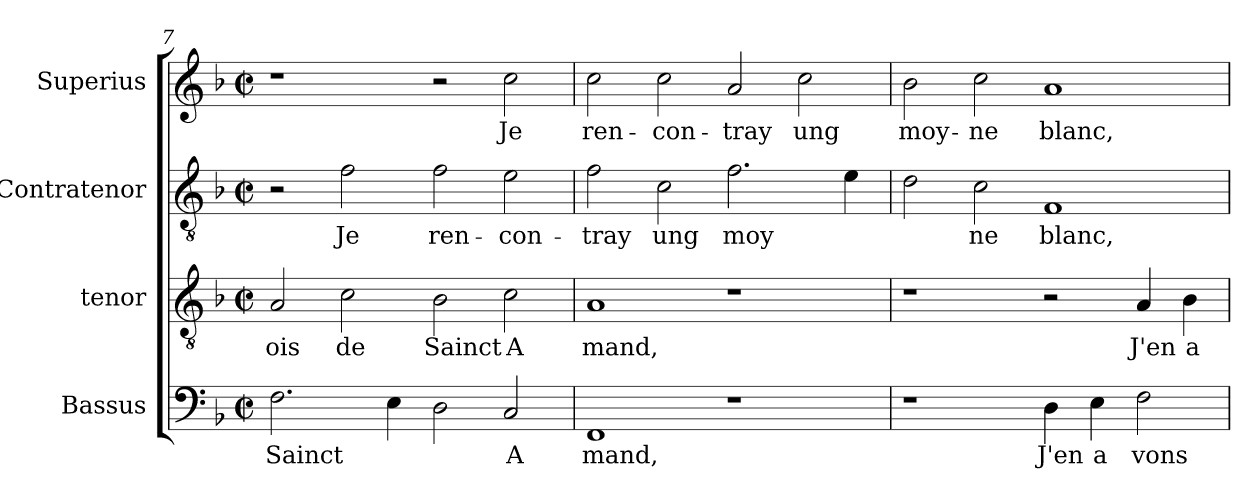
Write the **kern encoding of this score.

**kern	**text	**kern	**text	**kern	**text	**kern	**text
*part4	*part4	*part3	*part3	*part2	*part2	*part1	*part1
*staff4	*staff4	*staff3	*staff3	*staff2	*staff2	*staff1	*staff1
*I"Bassus	*	*I"tenor	*	*I"Contratenor	*	*I"Superius	*
*clefF4	*	*clefGv2	*	*clefGv2	*	*clefG2	*
*k[b-]	*	*k[b-]	*	*k[b-]	*	*k[b-]	*
*F:	*	*F:	*	*F:	*	*F:	*
*M2/2	*	*M2/2	*	*M2/2	*	*M2/2	*
*met(c|)	*	*met(c|)	*	*met(c|)	*	*met(c|)	*
=7	=7	=7	=7	=7	=7	=7	=7
!	!LO:LY:b:cj	!	!LO:LY:b:cj	!	!	!	!
2.F\	Sainct	2A/	ois	2r	.	1r	.
!	!	!	!LO:LY:b:cj	!	!LO:LY:b:cj	!	!
.	.	2c\	de	2f\	Je	.	.
!	!LO:LY:b:cj	!	!	!	!	!	!
4E\	.	.	.	.	.	.	.
!	!LO:LY:b:cj	!	!LO:LY:b:cj	!	!LO:LY:b:cj	!	!
2D\	.	2B-\	Sainct	2f\	ren-	2r	.
!	!LO:LY:b:cj	!	!LO:LY:b:cj	!	!LO:LY:b:cj	!	!LO:LY:b:cj
2C/	A	2c\	A	2e\	-con-	2cc\	Je
=8	=8	=8	=8	=8	=8	=8	=8
!	!LO:LY:b:cj	!	!LO:LY:b:cj	!	!LO:LY:b:cj	!	!LO:LY:b:cj
1FF	mand,	1A	mand,	2f\	-tray	2cc\	ren-
!	!	!	!	!	!LO:LY:b:cj	!	!LO:LY:b:cj
.	.	.	.	2c\	ung	2cc\	-con-
!	!	!	!	!	!LO:LY:b:cj	!	!LO:LY:b:cj
1r	.	1r	.	2.f\	moy-	2a/	-tray
!	!	!	!	!	!	!	!LO:LY:b:cj
.	.	.	.	.	.	2cc\	ung
!	!	!	!	!	!LO:LY:b:cj	!	!
.	.	.	.	4e\	--	.	.
=9	=9	=9	=9	=9	=9	=9	=9
!	!	!	!	!	!LO:LY:b:cj	!	!LO:LY:b:cj
1r	.	1r	.	2d\	--	2b-\	moy-
!	!	!	!	!	!LO:LY:b:cj	!	!LO:LY:b:cj
.	.	.	.	2c\	-ne	2cc\	-ne
!	!LO:LY:b:cj	!	!	!	!LO:LY:b:cj	!	!LO:LY:b:cj
4D\	J'en	2r	.	1F	blanc,	1a	blanc,
!	!LO:LY:b:cj	!	!	!	!	!	!
4E\	a	.	.	.	.	.	.
!	!LO:LY:b:cj	!	!LO:LY:b:cj	!	!	!	!
2F\	vons	4A/	J'en	.	.	.	.
!	!	!	!LO:LY:b:cj	!	!	!	!
.	.	4B-\	a	.	.	.	.
=	=	=	=	=	=	=	=
*-	*-	*-	*-	*-	*-	*-	*-
